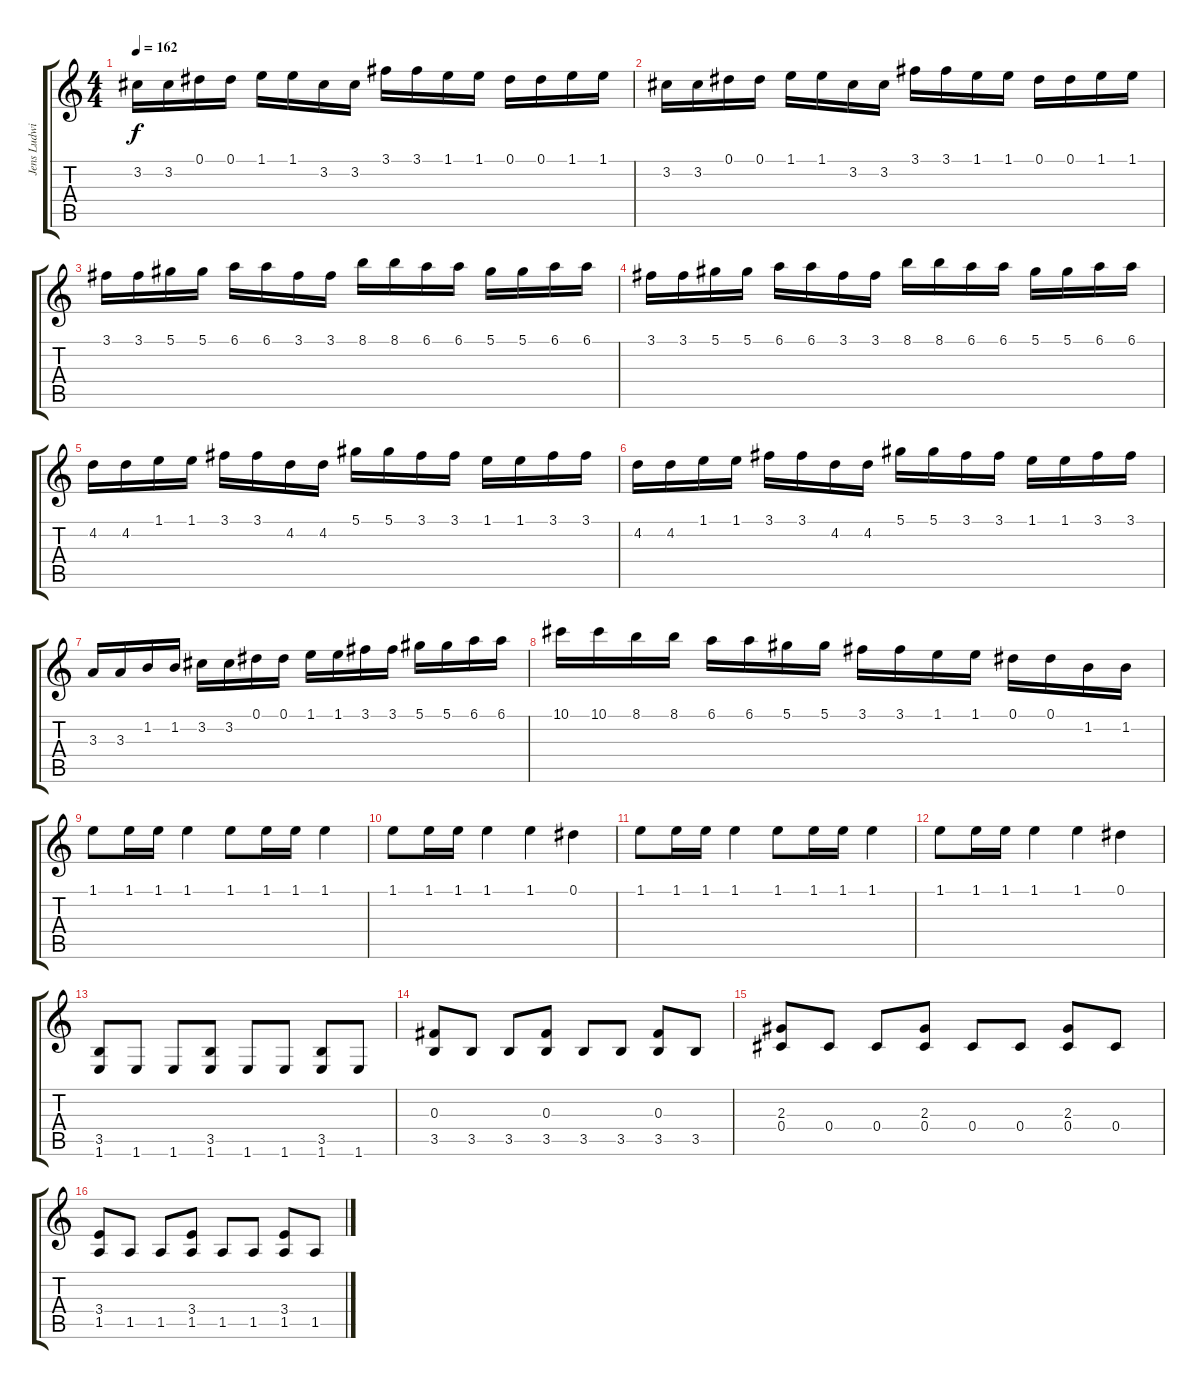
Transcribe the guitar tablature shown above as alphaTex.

\track ("Jens Ludwig" "Jens Ludwi") {instrument distortionguitar}
\staff {score tabs}
\tuning (Eb4 Bb3 Gb3 Db3 Ab2 Eb2) {hide}
\ts (4 4)
\tempo 162
\clef g2
\ks c
3.2.16{dy f} 3.2.16 0.1.16 0.1.16 1.1.16 1.1.16 3.2.16 3.2.16 3.1.16 3.1.16 1.1.16 1.1.16 0.1.16 0.1.16 1.1.16 1.1.16 |
3.2.16 3.2.16 0.1.16 0.1.16 1.1.16 1.1.16 3.2.16 3.2.16 3.1.16 3.1.16 1.1.16 1.1.16 0.1.16 0.1.16 1.1.16 1.1.16 |
3.1.16 3.1.16 5.1.16 5.1.16 6.1.16 6.1.16 3.1.16 3.1.16 8.1.16 8.1.16 6.1.16 6.1.16 5.1.16 5.1.16 6.1.16 6.1.16 |
3.1.16 3.1.16 5.1.16 5.1.16 6.1.16 6.1.16 3.1.16 3.1.16 8.1.16 8.1.16 6.1.16 6.1.16 5.1.16 5.1.16 6.1.16 6.1.16 |
4.2.16 4.2.16 1.1.16 1.1.16 3.1.16 3.1.16 4.2.16 4.2.16 5.1.16 5.1.16 3.1.16 3.1.16 1.1.16 1.1.16 3.1.16 3.1.16 |
4.2.16 4.2.16 1.1.16 1.1.16 3.1.16 3.1.16 4.2.16 4.2.16 5.1.16 5.1.16 3.1.16 3.1.16 1.1.16 1.1.16 3.1.16 3.1.16 |
3.3.16 3.3.16 1.2.16 1.2.16 3.2.16 3.2.16 0.1.16 0.1.16 1.1.16 1.1.16 3.1.16 3.1.16 5.1.16 5.1.16 6.1.16 6.1.16 |
10.1.16 10.1.16 8.1.16 8.1.16 6.1.16 6.1.16 5.1.16 5.1.16 3.1.16 3.1.16 1.1.16 1.1.16 0.1.16 0.1.16 1.2.16 1.2.16 |
1.1.8 1.1.16 1.1.16 1.1.4 1.1.8 1.1.16 1.1.16 1.1.4 |
1.1.8 1.1.16 1.1.16 1.1.4 1.1.4 0.1.4 |
1.1.8 1.1.16 1.1.16 1.1.4 1.1.8 1.1.16 1.1.16 1.1.4 |
1.1.8 1.1.16 1.1.16 1.1.4 1.1.4 0.1.4 |
(3.5 1.6).8 1.6.8 1.6.8 (3.5 1.6).8 1.6.8 1.6.8 (3.5 1.6).8 1.6.8 |
(0.3 3.5).8 3.5.8 3.5.8 (0.3 3.5).8 3.5.8 3.5.8 (0.3 3.5).8 3.5.8 |
(2.3 0.4).8 0.4.8 0.4.8 (2.3 0.4).8 0.4.8 0.4.8 (2.3 0.4).8 0.4.8 |
(3.4 1.5).8 1.5.8 1.5.8 (3.4 1.5).8 1.5.8 1.5.8 (3.4 1.5).8 1.5.8
